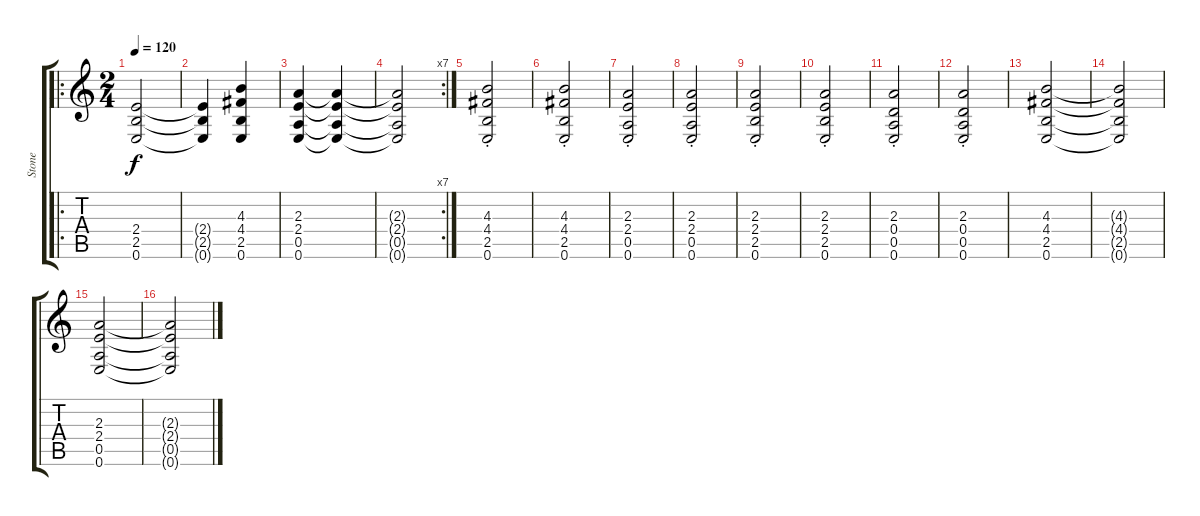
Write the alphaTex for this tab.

\track ("Stone" "Stone") {instrument overdrivenguitar}
\staff {score tabs}
\tuning (E4 B3 G3 D3 A2 E2) {hide}
\ro
\ts (2 4)
\tempo 120
\clef g2
\ks c
(2.4 2.5 0.6).2{dy f} |
(2.4{t} 2.5{t} 0.6{t}).4 (4.3 4.4 2.5 0.6).4 |
(2.3 2.4 0.5 0.6).4 (2.3{t} 2.4{t} 0.5{t} 0.6{t}).4 |
\rc 7
(2.3{t} 2.4{t} 0.5{t} 0.6{t}).2 |
(4.3{st} 4.4{st} 2.5{st} 0.6{st}).2 |
(4.3{st} 4.4{st} 2.5{st} 0.6{st}).2 |
(2.3{st} 2.4{st} 0.5{st} 0.6{st}).2 |
(2.3{st} 2.4{st} 0.5{st} 0.6{st}).2 |
(2.3{st} 2.4{st} 2.5{st} 0.6{st}).2 |
(2.3{st} 2.4{st} 2.5{st} 0.6{st}).2 |
(2.3{st} 0.4{st} 0.5{st} 0.6{st}).2 |
(2.3{st} 0.4{st} 0.5{st} 0.6{st}).2 |
(4.3 4.4 2.5 0.6).2 |
(4.3{t} 4.4{t} 2.5{t} 0.6{t}).2 |
(2.3 2.4 0.5 0.6).2 |
(2.3{t} 2.4{t} 0.5{t} 0.6{t}).2
